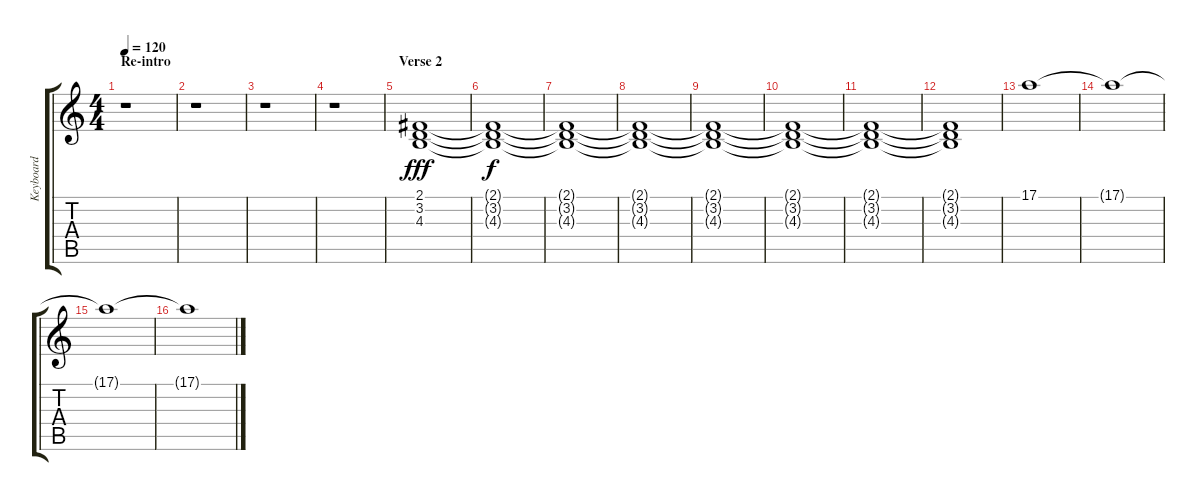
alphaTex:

\track ("Keyboard" "Keyboard") {instrument stringensemble2}
\staff {score tabs}
\tuning (E4 B3 G3 D3 A2 E2) {hide}
\ts (4 4)
\section ("" "Re-intro")
\tempo 120
\clef g2
\ks c
r.1{dy fff} |
r.1 |
r.1 |
r.1 |
\section ("" "Verse 2")
(2.1 3.2 4.3).1{volume 7 instrument tremolostrings} |
(2.1{t} 3.2{t} 4.3{t}).1{dy f} |
(2.1{t} 3.2{t} 4.3{t}).1 |
(2.1{t} 3.2{t} 4.3{t}).1 |
(2.1{t} 3.2{t} 4.3{t}).1 |
(2.1{t} 3.2{t} 4.3{t}).1 |
(2.1{t} 3.2{t} 4.3{t}).1 |
(2.1{t} 3.2{t} 4.3{t}).1 |
17.1.1 |
17.1{t}.1 |
17.1{t}.1 |
17.1{t}.1
